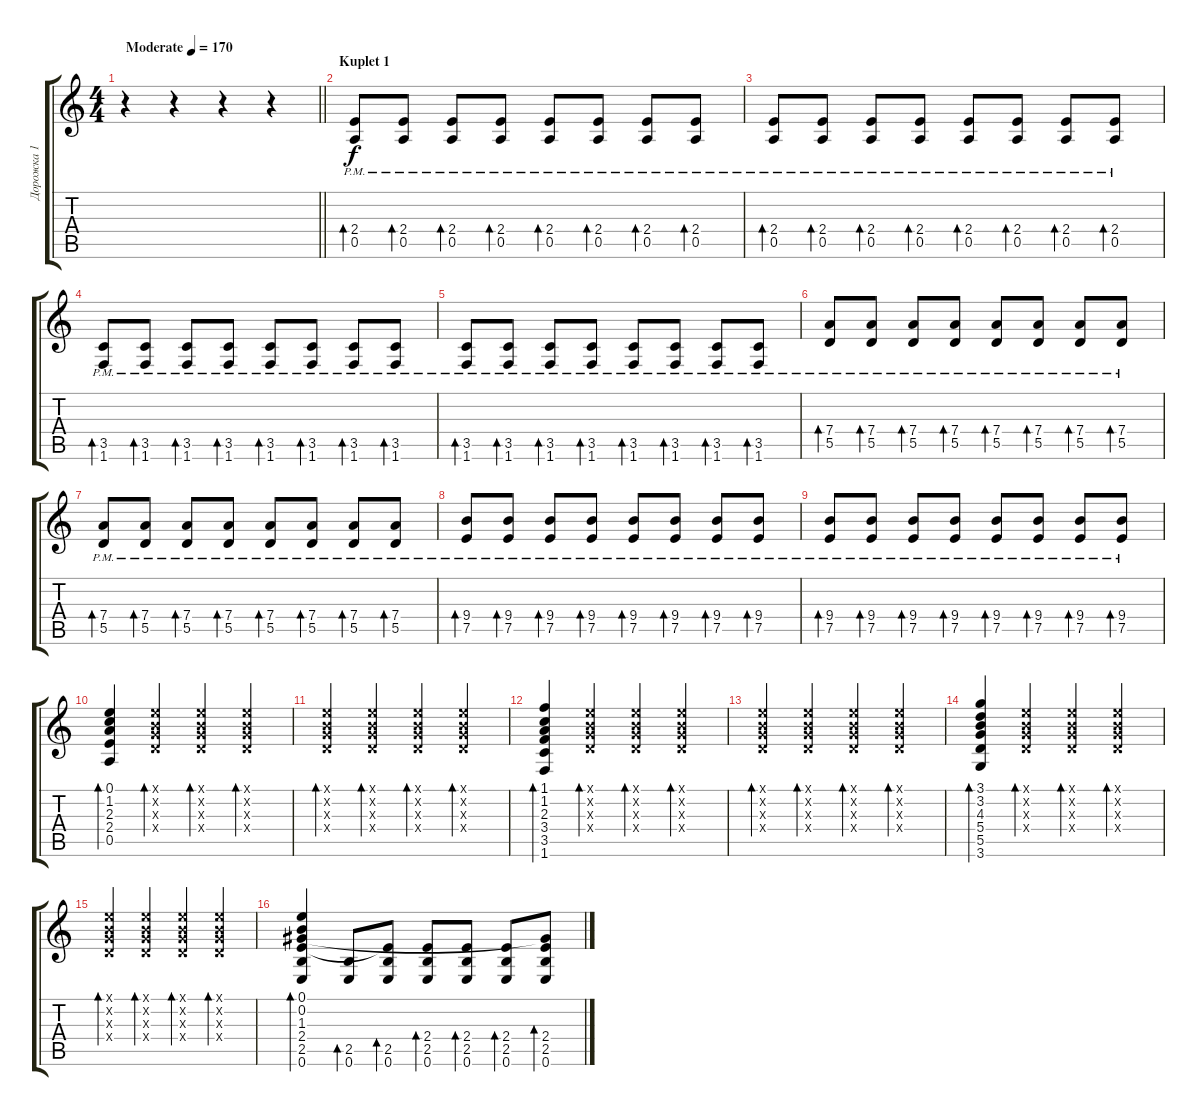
\track ("Дорожка 1" "Дорожка 1") {instrument acousticguitarsteel}
\staff {score tabs}
\tuning (E4 B3 G3 D3 A2 E2) {hide}
\ts (4 4)
\tempo (170 "Moderate")
\clef g2
\barLineRight lightlight
\ks c
r.4{dy f instrument acousticguitarsteel} r.4 r.4 r.4 |
\section ("" "Kuplet 1")
(2.4{pm} 0.5{pm}).8{bd 60} (2.4{pm} 0.5{pm}).8{bd 60} (2.4{pm} 0.5{pm}).8{bd 60} (2.4{pm} 0.5{pm}).8{bd 60} (2.4{pm} 0.5{pm}).8{bd 60} (2.4{pm} 0.5{pm}).8{bd 60} (2.4{pm} 0.5{pm}).8{bd 60} (2.4{pm} 0.5{pm}).8{bd 60} |
(2.4{pm} 0.5{pm}).8{bd 60} (2.4{pm} 0.5{pm}).8{bd 60} (2.4{pm} 0.5{pm}).8{bd 60} (2.4{pm} 0.5{pm}).8{bd 60} (2.4{pm} 0.5{pm}).8{bd 60} (2.4{pm} 0.5{pm}).8{bd 60} (2.4{pm} 0.5{pm}).8{bd 60} (2.4{pm} 0.5{pm}).8{bd 60} |
(3.5{pm} 1.6{pm}).8{bd 60} (3.5{pm} 1.6{pm}).8{bd 60} (3.5{pm} 1.6{pm}).8{bd 60} (3.5{pm} 1.6).8{bd 60} (3.5{pm} 1.6{pm}).8{bd 60} (3.5{pm} 1.6{pm}).8{bd 60} (3.5{pm} 1.6{pm}).8{bd 60} (3.5{pm} 1.6{pm}).8{bd 60} |
(3.5{pm} 1.6{pm}).8{bd 60} (3.5{pm} 1.6{pm}).8{bd 60} (3.5{pm} 1.6{pm}).8{bd 60} (3.5{pm} 1.6).8{bd 60} (3.5{pm} 1.6{pm}).8{bd 60} (3.5{pm} 1.6{pm}).8{bd 60} (3.5{pm} 1.6{pm}).8{bd 60} (3.5{pm} 1.6{pm}).8{bd 60} |
(7.4{pm} 5.5{pm}).8{bd 60} (7.4{pm} 5.5{pm}).8{bd 60} (7.4{pm} 5.5{pm}).8{bd 60} (7.4{pm} 5.5{pm}).8{bd 60} (7.4{pm} 5.5{pm}).8{bd 60} (7.4{pm} 5.5{pm}).8{bd 60} (7.4{pm} 5.5{pm}).8{bd 60} (7.4{pm} 5.5{pm}).8{bd 60} |
(7.4{pm} 5.5{pm}).8{bd 60} (7.4{pm} 5.5{pm}).8{bd 60} (7.4{pm} 5.5{pm}).8{bd 60} (7.4{pm} 5.5{pm}).8{bd 60} (7.4{pm} 5.5{pm}).8{bd 60} (7.4{pm} 5.5{pm}).8{bd 60} (7.4{pm} 5.5{pm}).8{bd 60} (7.4{pm} 5.5{pm}).8{bd 60} |
(9.4{pm} 7.5{pm}).8{bd 60} (9.4{pm} 7.5{pm}).8{bd 60} (9.4{pm} 7.5{pm}).8{bd 60} (9.4{pm} 7.5{pm}).8{bd 60} (9.4{pm} 7.5{pm}).8{bd 60} (9.4{pm} 7.5{pm}).8{bd 60} (9.4{pm} 7.5{pm}).8{bd 60} (9.4{pm} 7.5{pm}).8{bd 60} |
(9.4{pm} 7.5{pm}).8{bd 60} (9.4{pm} 7.5{pm}).8{bd 60} (9.4{pm} 7.5{pm}).8{bd 60} (9.4{pm} 7.5{pm}).8{bd 60} (9.4{pm} 7.5{pm}).8{bd 60} (9.4{pm} 7.5{pm}).8{bd 60} (9.4{pm} 7.5{pm}).8{bd 60} (9.4{pm} 7.5{pm}).8{bd 60} |
(0.1 1.2 2.3 2.4 0.5).4{bd 60} (0.1{x} 0.2{x} 0.3{x} 0.4{x}).4{bd 60} (0.1{x} 0.2{x} 0.3{x} 0.4{x}).4{bd 60} (0.1{x} 0.2{x} 0.3{x} 0.4{x}).4{bd 60} |
(0.1{x} 0.2{x} 0.3{x} 0.4{x}).4{bd 60} (0.1{x} 0.2{x} 0.3{x} 0.4{x}).4{bd 60} (0.1{x} 0.2{x} 0.3{x} 0.4{x}).4{bd 60} (0.1{x} 0.2{x} 0.3{x} 0.4{x}).4{bd 60} |
(1.1 1.2 2.3 3.4 3.5 1.6).4{bd 60} (0.1{x} 0.2{x} 0.3{x} 0.4{x}).4{bd 60} (0.1{x} 0.2{x} 0.3{x} 0.4{x}).4{bd 60} (0.1{x} 0.2{x} 0.3{x} 0.4{x}).4{bd 60} |
(0.1{x} 0.2{x} 0.3{x} 0.4{x}).4{bd 60} (0.1{x} 0.2{x} 0.3{x} 0.4{x}).4{bd 60} (0.1{x} 0.2{x} 0.3{x} 0.4{x}).4{bd 60} (0.1{x} 0.2{x} 0.3{x} 0.4{x}).4{bd 60} |
(3.1 3.2 4.3 5.4 5.5 3.6).4{bd 60} (0.1{x} 0.2{x} 0.3{x} 0.4{x}).4{bd 60} (0.1{x} 0.2{x} 0.3{x} 0.4{x}).4{bd 60} (0.1{x} 0.2{x} 0.3{x} 0.4{x}).4{bd 60} |
(0.1{x} 0.2{x} 0.3{x} 0.4{x}).4{bd 60} (0.1{x} 0.2{x} 0.3{x} 0.4{x}).4{bd 60} (0.1{x} 0.2{x} 0.3{x} 0.4{x}).4{bd 60} (0.1{x} 0.2{x} 0.3{x} 0.4{x}).4{bd 60} |
(0.1 0.2 1.3 2.4 2.5 0.6).4{bd 60} (2.5 0.6).8{bd 60} (2.4{t} 2.5 0.6).8{bd 60} (2.4 2.5 0.6).8{bd 60} (2.4 2.5 0.6).8{bd 60} (2.4 2.5 0.6).8{bd 60} (1.3{t} 2.4 2.5 0.6).8{bd 60}
